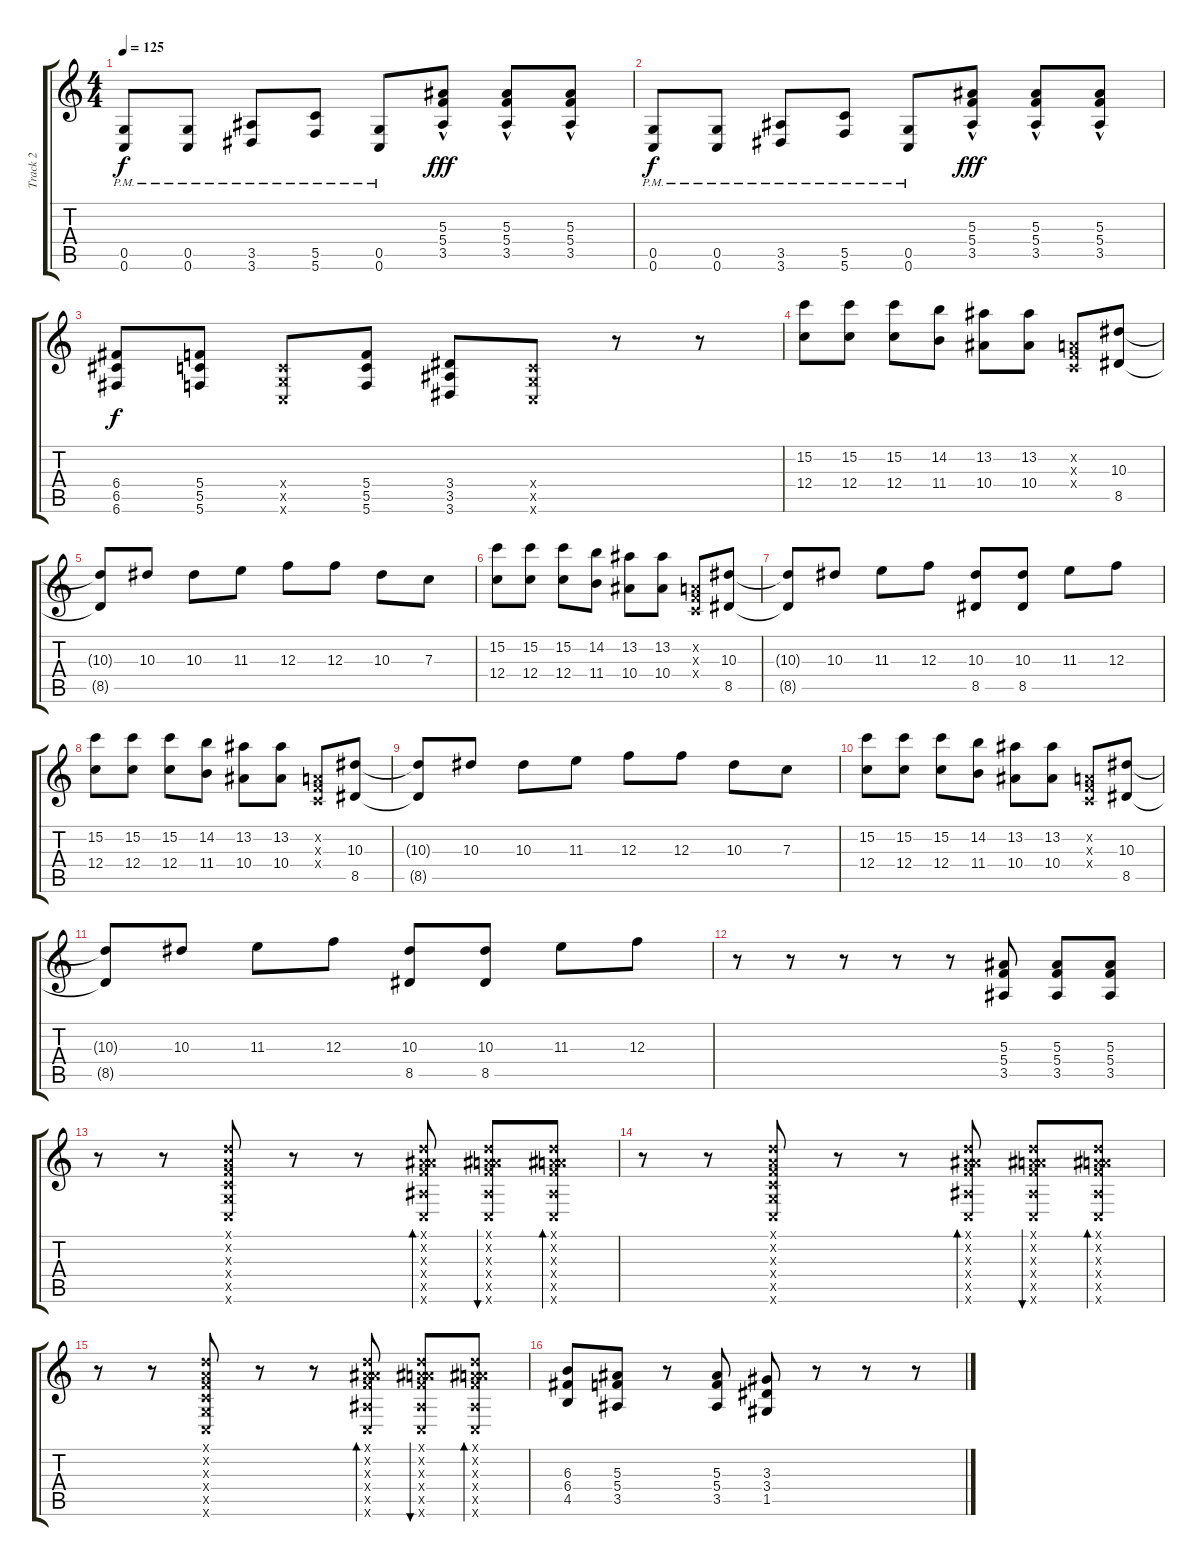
\track ("Track 2" "Track 2") {instrument overdrivenguitar}
\staff {score tabs}
\tuning (D4 A3 F3 C3 G2 C2) {hide}
\ts (4 4)
\tempo 125
\clef g2
\ks c
(0.5 0.6{pm}).8{dy f} (0.5 0.6{pm}).8 (3.5 3.6{pm}).8 (5.5 5.6{pm}).8 (0.5 0.6{pm}).8 (5.3 5.4 3.5{hac}).8{dy fff} (5.3 5.4 3.5{hac}).8 (5.3 5.4 3.5{hac}).8 |
(0.5 0.6{pm}).8{dy f} (0.5 0.6{pm}).8 (3.5 3.6{pm}).8 (5.5 5.6{pm}).8 (0.5 0.6{pm}).8 (5.3 5.4 3.5{hac}).8{dy fff} (5.3 5.4 3.5{hac}).8 (5.3 5.4 3.5{hac}).8 |
(6.4 6.5 6.6).8{dy f} (5.4 5.5 5.6).8 (0.4{x} 0.5{x} 0.6{x}).8 (5.4 5.5 5.6).8 (3.4 3.5 3.6).8 (0.4{x} 0.5{x} 0.6{x}).8 r.8 r.8 |
(15.2 12.4).8 (15.2 12.4).8 (15.2 12.4).8 (14.2 11.4).8 (13.2 10.4).8 (13.2 10.4).8 (0.2{x} 0.3{x} 0.4{x}).8 (10.3 8.5).8 |
(10.3{t} 8.5{t}).8 10.3.8 10.3.8 11.3.8 12.3.8 12.3.8 10.3.8 7.3.8 |
(15.2 12.4).8 (15.2 12.4).8 (15.2 12.4).8 (14.2 11.4).8 (13.2 10.4).8 (13.2 10.4).8 (0.2{x} 0.3{x} 0.4{x}).8 (10.3 8.5).8 |
(10.3{t} 8.5{t}).8 10.3.8 11.3.8 12.3.8 (10.3 8.5).8 (10.3 8.5).8 11.3.8 12.3.8 |
(15.2 12.4).8 (15.2 12.4).8 (15.2 12.4).8 (14.2 11.4).8 (13.2 10.4).8 (13.2 10.4).8 (0.2{x} 0.3{x} 0.4{x}).8 (10.3 8.5).8 |
(10.3{t} 8.5{t}).8 10.3.8 10.3.8 11.3.8 12.3.8 12.3.8 10.3.8 7.3.8 |
(15.2 12.4).8 (15.2 12.4).8 (15.2 12.4).8 (14.2 11.4).8 (13.2 10.4).8 (13.2 10.4).8 (0.2{x} 0.3{x} 0.4{x}).8 (10.3 8.5).8 |
(10.3{t} 8.5{t}).8 10.3.8 11.3.8 12.3.8 (10.3 8.5).8 (10.3 8.5).8 11.3.8 12.3.8 |
r.8 r.8 r.8 r.8 r.8 (5.3 5.4 3.5).8 (5.3 5.4 3.5).8 (5.3 5.4 3.5).8 |
r.8 r.8 (0.1{x} 0.2{x} 0.3{x} 0.4{x} 0.5{x} 0.6{x}).8 r.8 r.8 (0.1{x} 0.2{x} 5.3{x} 5.4{x} 3.5{x} 0.6{x}).8{bd 60} (0.1{x} 0.2{x} 5.3{x} 5.4{x} 3.5{x} 0.6{x}).8{bu 60} (0.1{x} 0.2{x} 5.3{x} 5.4{x} 3.5{x} 0.6{x}).8{bd 60} |
r.8 r.8 (0.1{x} 0.2{x} 0.3{x} 0.4{x} 0.5{x} 0.6{x}).8 r.8 r.8 (0.1{x} 0.2{x} 5.3{x} 5.4{x} 3.5{x} 0.6{x}).8{bd 60} (0.1{x} 0.2{x} 5.3{x} 5.4{x} 3.5{x} 0.6{x}).8{bu 60} (0.1{x} 0.2{x} 5.3{x} 5.4{x} 3.5{x} 0.6{x}).8{bd 60} |
r.8 r.8 (0.1{x} 0.2{x} 0.3{x} 0.4{x} 0.5{x} 0.6{x}).8 r.8 r.8 (0.1{x} 0.2{x} 5.3{x} 5.4{x} 3.5{x} 0.6{x}).8{bd 60} (0.1{x} 0.2{x} 5.3{x} 5.4{x} 3.5{x} 0.6{x}).8{bu 60} (0.1{x} 0.2{x} 5.3{x} 5.4{x} 3.5{x} 0.6{x}).8{bd 60} |
(6.3 6.4 4.5).8 (5.3 5.4 3.5).8 r.8 (5.3 5.4 3.5).8 (3.3 3.4 1.5).8 r.8 r.8 r.8
